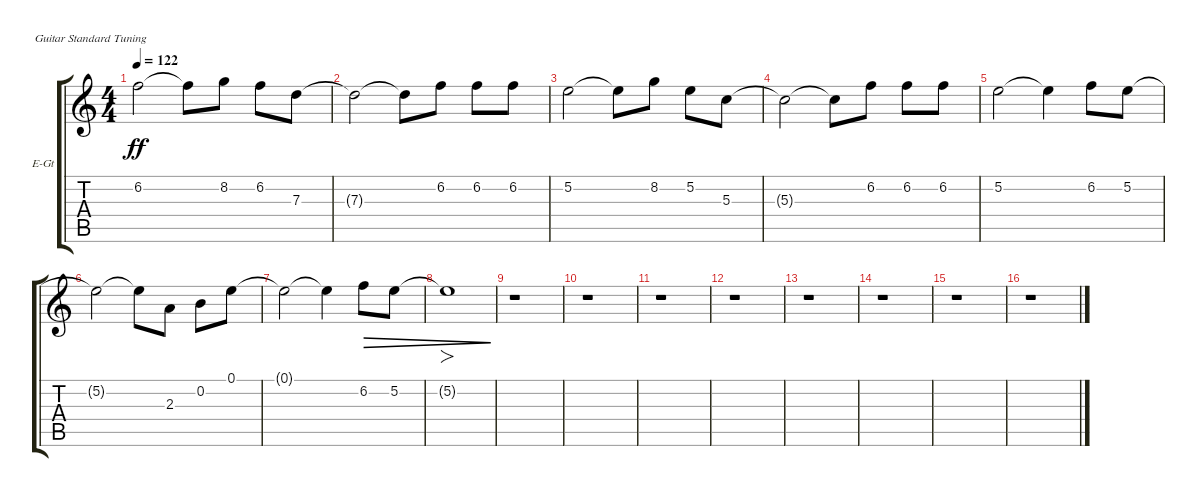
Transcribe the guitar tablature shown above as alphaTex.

\defaultSystemsLayout 4
\bracketExtendMode groupsimilarinstruments
\firstSystemTrackNameOrientation horizontal
\otherSystemsTrackNameOrientation horizontal
\track ("Piano" "E-Gt") {instrument electricguitarclean}
\staff {score tabs}
\tuning (E4 B3 G3 D3 A2 E2)
\ts (4 4)
\tempo 122
\clef g2
\ks c
6.2.2{dy ff} 6.2{t}.8 8.2.8 6.2.8 7.3.8 |
7.3{t}.2 7.3{t}.8 6.2.8 6.2.8 6.2.8 |
5.2.2 5.2{t}.8 8.2.8 5.2.8 5.3.8 |
5.3{t}.2 5.3{t}.8 6.2.8 6.2.8 6.2.8 |
5.2.2 5.2{t}.4 6.2.8 5.2.8 |
5.2{t}.2 5.2{t}.8 2.3.8 0.2.8 0.1.8 |
0.1{t}.2 0.1{t}.4 6.2.8{dec} 5.2.8{dec} |
5.2{t}.1{fo dec} |
r.1 |
r.1 |
r.1 |
r.1 |
r.1 |
r.1 |
r.1 |
r.1
